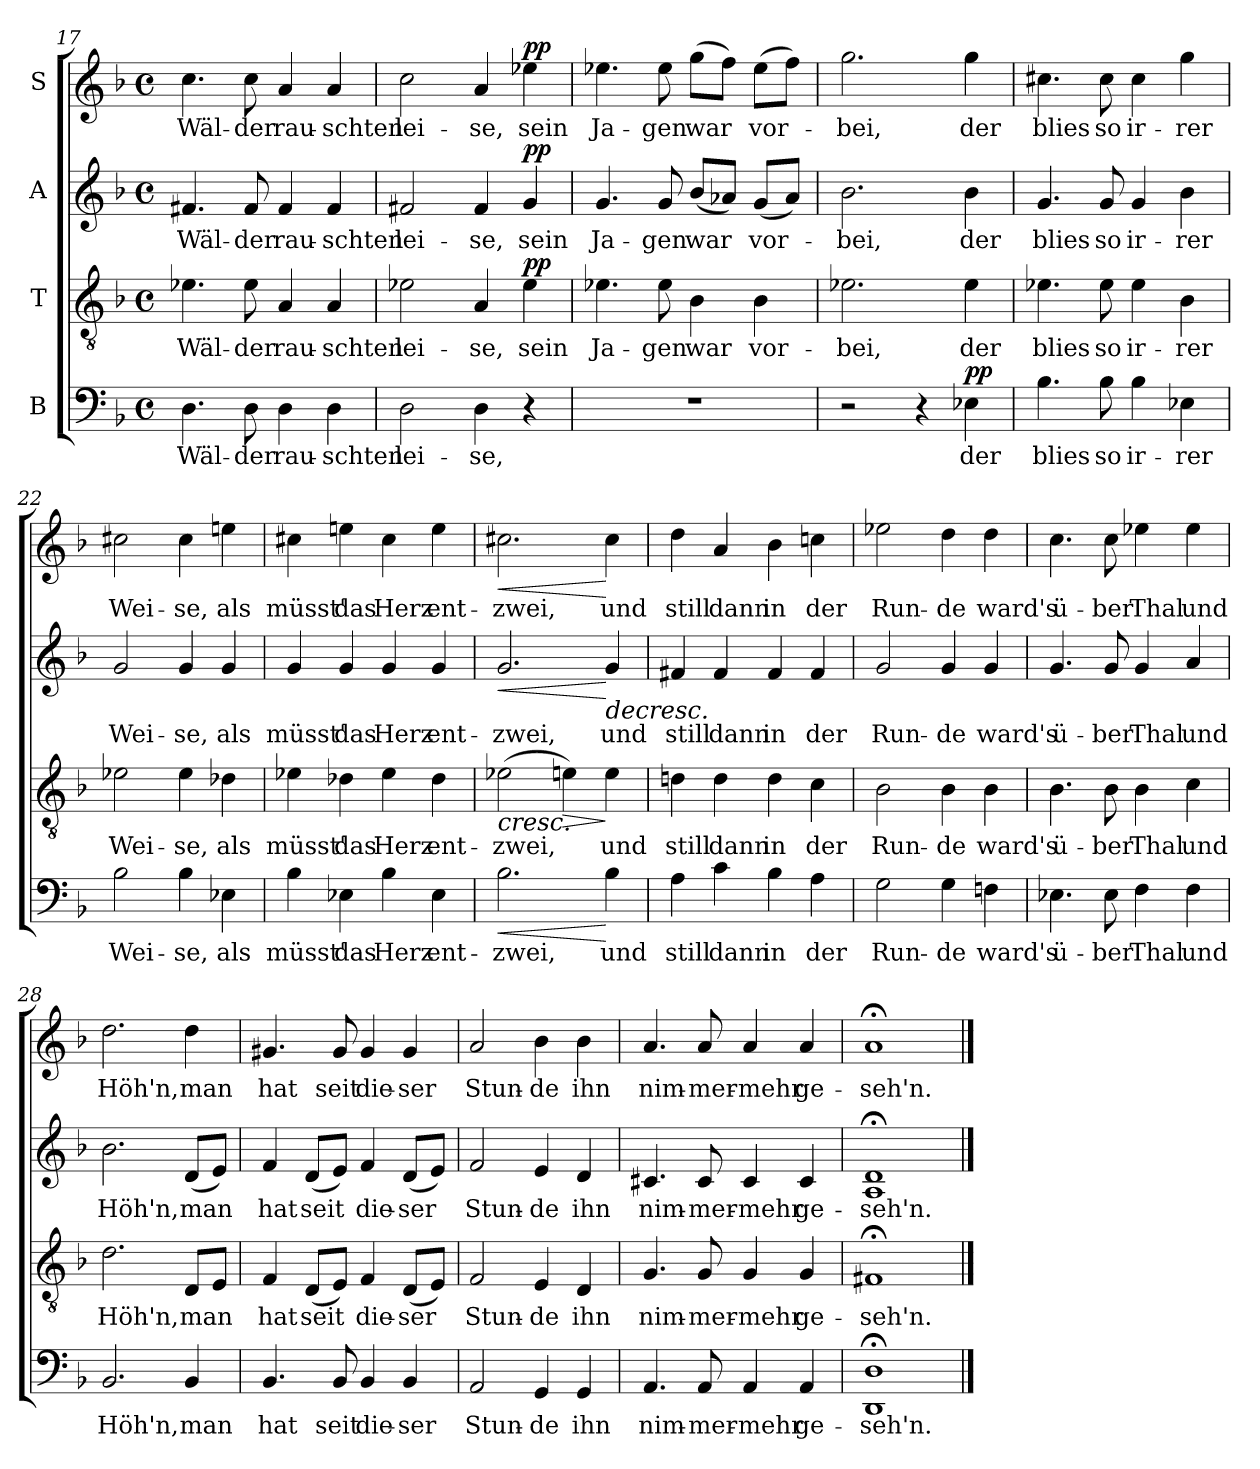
**kern	**text	**dynam	**kern	**text	**dynam	**kern	**text	**dynam	**kern	**text	**dynam
*part4	*part4	*part4	*part3	*part3	*part3	*part2	*part2	*part2	*part1	*part1	*part1
*staff4	*staff4	*staff4	*staff3	*staff3	*staff3	*staff2	*staff2	*staff2	*staff1	*staff1	*staff1
*I"B	*	*	*I"T	*	*	*I"A	*	*	*I"S	*	*
!!LO:PB:g=z
*clefF4	*	*	*clefGv2	*	*	*clefG2	*	*	*clefG2	*	*
*k[b-]	*	*	*k[b-]	*	*	*k[b-]	*	*	*k[b-]	*	*
*F:	*	*	*F:	*	*	*F:	*	*	*F:	*	*
*M4/4	*	*	*M4/4	*	*	*M4/4	*	*	*M4/4	*	*
*met(c)	*	*	*met(c)	*	*	*met(c)	*	*	*met(c)	*	*
=17	=17	=17	=17	=17	=17	=17	=17	=17	=17	=17	=17
!	!LO:LY:b	!	!	!LO:LY:b	!	!	!LO:LY:b	!	!	!LO:LY:b	!
4.D\	Wäl-	.	4.e-X\	Wäl-	.	4.f#X/	Wäl-	.	4.cc\	Wäl-	.
!	!LO:LY:b	!	!	!LO:LY:b	!	!	!LO:LY:b	!	!	!LO:LY:b	!
8D\	-der	.	8e-\	-der	.	8f#/	-der	.	8cc\	-der	.
!	!LO:LY:b	!	!	!LO:LY:b	!	!	!LO:LY:b	!	!	!LO:LY:b	!
4D\	rau-	.	4A/	rau-	.	4f#/	rau-	.	4a/	rau-	.
!	!LO:LY:b	!	!	!LO:LY:b	!	!	!LO:LY:b	!	!	!LO:LY:b	!
4D\	-schten	.	4A/	-schten	.	4f#/	-schten	.	4a/	-schten	.
=18	=18	=18	=18	=18	=18	=18	=18	=18	=18	=18	=18
!	!LO:LY:b	!	!	!LO:LY:b	!	!	!LO:LY:b	!	!	!LO:LY:b	!
2D\	lei-	.	2e-X\	lei-	.	2f#X/	lei-	.	2cc\	lei-	.
!	!LO:LY:b	!	!	!LO:LY:b	!	!	!LO:LY:b	!	!	!LO:LY:b	!
4D\	-se,	.	4A/	-se,	.	4f#/	-se,	.	4a/	-se,	.
!	!	!	!	!LO:LY:b	!LO:DY:b	!	!LO:LY:b	!LO:DY:b	!	!LO:LY:b	!LO:DY:b
4r	.	.	4e-\	sein	pp	4g/	sein	pp	4ee-X\	sein	pp
=19	=19	=19	=19	=19	=19	=19	=19	=19	=19	=19	=19
!	!	!	!	!LO:LY:b	!	!	!LO:LY:b	!	!	!LO:LY:b	!
1r	.	.	4.e-X\	Ja-	.	4.g/	Ja-	.	4.ee-X\	Ja-	.
!	!	!	!	!LO:LY:b	!	!	!LO:LY:b	!	!	!LO:LY:b	!
.	.	.	8e-\	-gen	.	8g/	-gen	.	8ee-\	-gen	.
!	!	!	!	!LO:LY:b	!	!	!LO:LY:b	!	!	!LO:LY:b	!
.	.	.	4B-\	war	.	(<8b-/L	war	.	(>8gg\L	war	.
.	.	.	.	.	.	8a-X/J)	.	.	8ff\J)	.	.
!	!	!	!	!LO:LY:b	!	!	!LO:LY:b	!	!	!LO:LY:b	!
.	.	.	4B-\	vor-	.	(<8g/L	vor-	.	(>8ee-\L	vor-	.
.	.	.	.	.	.	8a-/J)	.	.	8ff\J)	.	.
=20	=20	=20	=20	=20	=20	=20	=20	=20	=20	=20	=20
!	!	!	!	!LO:LY:b	!	!	!LO:LY:b	!	!	!LO:LY:b	!
2r	.	.	2.e-X\	-bei,	.	2.b-\	-bei,	.	2.gg\	-bei,	.
4r	.	.	.	.	.	.	.	.	.	.	.
!	!LO:LY:b	!LO:DY:b	!	!LO:LY:b	!	!	!LO:LY:b	!	!	!LO:LY:b	!
4E-X\	der	pp	4e-\	der	.	4b-\	der	.	4gg\	der	.
=21	=21	=21	=21	=21	=21	=21	=21	=21	=21	=21	=21
!	!LO:LY:b	!	!	!LO:LY:b	!	!	!LO:LY:b	!	!	!LO:LY:b	!
4.B-\	blies	.	4.e-X\	blies	.	4.g/	blies	.	4.cc#X\	blies	.
!	!LO:LY:b	!	!	!LO:LY:b	!	!	!LO:LY:b	!	!	!LO:LY:b	!
8B-\	so	.	8e-\	so	.	8g/	so	.	8cc#\	so	.
!	!LO:LY:b	!	!	!LO:LY:b	!	!	!LO:LY:b	!	!	!LO:LY:b	!
4B-\	ir-	.	4e-\	ir-	.	4g/	ir-	.	4cc#\	ir-	.
!	!LO:LY:b	!	!	!LO:LY:b	!	!	!LO:LY:b	!	!	!LO:LY:b	!
4E-X\	-rer	.	4B-\	-rer	.	4b-\	-rer	.	4gg\	-rer	.
!!LO:LB:g=z
=22	=22	=22	=22	=22	=22	=22	=22	=22	=22	=22	=22
!	!LO:LY:b	!	!	!LO:LY:b	!	!	!LO:LY:b	!	!	!LO:LY:b	!
2B-\	Wei-	.	2e-X\	Wei-	.	2g/	Wei-	.	2cc#X\	Wei-	.
!	!LO:LY:b	!	!	!LO:LY:b	!	!	!LO:LY:b	!	!	!LO:LY:b	!
4B-\	-se,	.	4e-\	-se,	.	4g/	-se,	.	4cc#\	-se,	.
!	!LO:LY:b	!	!	!LO:LY:b	!	!	!LO:LY:b	!	!	!LO:LY:b	!
4E-X\	als	.	4d-X\	als	.	4g/	als	.	4een\	als	.
=23	=23	=23	=23	=23	=23	=23	=23	=23	=23	=23	=23
!	!LO:LY:b	!	!	!LO:LY:b	!	!	!LO:LY:b	!	!	!LO:LY:b	!
4B-\	müsst'	.	4e-X\	müsst'	.	4g/	müsst'	.	4cc#X\	müsst'	.
!	!LO:LY:b	!	!	!LO:LY:b	!	!	!LO:LY:b	!	!	!LO:LY:b	!
4E-X\	das	.	4d-X\	das	.	4g/	das	.	4een\	das	.
!	!LO:LY:b	!	!	!LO:LY:b	!	!	!LO:LY:b	!	!	!LO:LY:b	!
4B-\	Herz	.	4e-\	Herz	.	4g/	Herz	.	4cc#\	Herz	.
!	!LO:LY:b	!	!	!LO:LY:b	!	!	!LO:LY:b	!	!	!LO:LY:b	!
4E-\	ent-	.	4d-\	ent-	.	4g/	ent-	.	4ee\	ent-	.
=24	=24	=24	=24	=24	=24	=24	=24	=24	=24	=24	=24
!	!LO:LY:b	!LO:HP:b	!	!LO:LY:b	!LO:HP:b	!	!LO:LY:b	!LO:HP:b	!	!LO:LY:b	!LO:HP:b
2.B-\	-zwei,	<	(>2e-X\	-zwei,	<	2.g/	-zwei,	<	2.cc#X\	-zwei,	<
!	!	!	!	!	!LO:HP:b	!	!	!	!	!	!
.	.	.	4en\)	.	>	.	.	]	.	.	.
!	!LO:LY:b	!	!	!LO:LY:b	!	!	!LO:LY:b	!LO:HP:n=1:b	!	!LO:LY:b	!
4B-\	und	[	4e\	und	] [	4g/	und	[ >	4cc#\	und	] [ ]
=25	=25	=25	=25	=25	=25	=25	=25	=25	=25	=25	=25
!	!LO:LY:b	!	!	!LO:LY:b	!	!	!LO:LY:b	!	!	!LO:LY:b	!
4A\	still	.	4dn\	still	.	4f#X/	still	.	4dd\	still	.
!	!LO:LY:b	!	!	!LO:LY:b	!	!	!LO:LY:b	!	!	!LO:LY:b	!
4c\	dann	.	4d\	dann	.	4f#/	dann	.	4a/	dann	.
!	!LO:LY:b	!	!	!LO:LY:b	!	!	!LO:LY:b	!	!	!LO:LY:b	!
4B-\	in	.	4d\	in	.	4f#/	in	.	4b-\	in	.
!	!LO:LY:b	!	!	!LO:LY:b	!	!	!LO:LY:b	!	!	!LO:LY:b	!
4A\	der	.	4c\	der	.	4f#/	der	.	4ccn\	der	.
=26	=26	=26	=26	=26	=26	=26	=26	=26	=26	=26	=26
!	!LO:LY:b	!	!	!LO:LY:b	!	!	!LO:LY:b	!	!	!LO:LY:b	!
2G\	Run-	.	2B-\	Run-	.	2g/	Run-	.	2ee-X\	Run-	.
!	!LO:LY:b	!	!	!LO:LY:b	!	!	!LO:LY:b	!	!	!LO:LY:b	!
4G\	-de	.	4B-\	-de	.	4g/	-de	.	4dd\	-de	.
!	!LO:LY:b	!	!	!LO:LY:b	!	!	!LO:LY:b	!	!	!LO:LY:b	!
4Fn\	ward's	.	4B-\	ward's	.	4g/	ward's	.	4dd\	ward's	.
!!LO:PB:g=z
=27	=27	=27	=27	=27	=27	=27	=27	=27	=27	=27	=27
!	!LO:LY:b	!	!	!LO:LY:b	!	!	!LO:LY:b	!	!	!LO:LY:b	!
4.E-X\	ü-	.	4.B-\	ü-	.	4.g/	ü-	.	4.cc\	ü-	.
!	!LO:LY:b	!	!	!LO:LY:b	!	!	!LO:LY:b	!	!	!LO:LY:b	!
8E-\	-ber	.	8B-\	-ber	.	8g/	-ber	.	8cc\	-ber	.
!	!LO:LY:b	!	!	!LO:LY:b	!	!	!LO:LY:b	!	!	!LO:LY:b	!
4F\	Thal	.	4B-\	Thal	.	4g/	Thal	.	4ee-X\	Thal	.
!	!LO:LY:b	!	!	!LO:LY:b	!	!	!LO:LY:b	!	!	!LO:LY:b	!
4F\	und	.	4c\	und	.	4a/	und	.	4ee-\	und	.
=28	=28	=28	=28	=28	=28	=28	=28	=28	=28	=28	=28
!	!LO:LY:b	!	!	!LO:LY:b	!	!	!LO:LY:b	!	!	!LO:LY:b	!
2.BB-/	Höh'n,	.	2.d\	Höh'n,	.	2.b-\	Höh'n,	.	2.dd\	Höh'n,	.
!	!LO:LY:b	!	!	!LO:LY:b	!	!	!LO:LY:b	!	!	!LO:LY:b	!
4BB-/	man	.	8D/L	man	.	(<8d/L	man	.	4dd\	man	.
.	.	.	8E/J	.	.	8e/J)	.	.	.	.	.
=29	=29	=29	=29	=29	=29	=29	=29	=29	=29	=29	=29
!	!LO:LY:b	!	!	!LO:LY:b	!	!	!LO:LY:b	!	!	!LO:LY:b	!
4.BB-/	hat	.	4F/	hat	.	4f/	hat	.	4.g#X/	hat	.
!	!	!	!	!LO:LY:b	!	!	!LO:LY:b	!	!	!	!
.	.	.	(<8D/L	seit	.	(<8d/L	seit	.	.	.	.
!	!LO:LY:b	!	!	!	!	!	!	!	!	!LO:LY:b	!
8BB-/	seit	.	8E/J)	.	.	8e/J)	.	.	8g#/	seit	.
!	!LO:LY:b	!	!	!LO:LY:b	!	!	!LO:LY:b	!	!	!LO:LY:b	!
4BB-/	die-	.	4F/	die-	.	4f/	die-	.	4g#/	die-	.
!	!LO:LY:b	!	!	!LO:LY:b	!	!	!LO:LY:b	!	!	!LO:LY:b	!
4BB-/	-ser	.	(<8D/L	-ser	.	(<8d/L	-ser	.	4g#/	-ser	.
.	.	.	8E/J)	.	.	8e/J)	.	.	.	.	.
=30	=30	=30	=30	=30	=30	=30	=30	=30	=30	=30	=30
!	!LO:LY:b	!	!	!LO:LY:b	!	!	!LO:LY:b	!	!	!LO:LY:b	!
2AA/	Stun-	.	2F/	Stun-	.	2f/	Stun-	.	2a/	Stun-	.
!	!LO:LY:b	!	!	!LO:LY:b	!	!	!LO:LY:b	!	!	!LO:LY:b	!
4GG/	-de	.	4E/	-de	.	4e/	-de	.	4b-\	-de	.
!	!LO:LY:b	!	!	!LO:LY:b	!	!	!LO:LY:b	!	!	!LO:LY:b	!
4GG/	ihn	.	4D/	ihn	.	4d/	ihn	.	4b-\	ihn	.
=31	=31	=31	=31	=31	=31	=31	=31	=31	=31	=31	=31
!	!LO:LY:b	!	!	!LO:LY:b	!	!	!LO:LY:b	!	!	!LO:LY:b	!
4.AA/	nim-	.	4.G/	nim-	.	4.c#X/	nim-	.	4.a/	nim-	.
!	!LO:LY:b	!	!	!LO:LY:b	!	!	!LO:LY:b	!	!	!LO:LY:b	!
8AA/	-mer-	.	8G/	-mer-	.	8c#/	-mer-	.	8a/	-mer-	.
!	!LO:LY:b	!	!	!LO:LY:b	!	!	!LO:LY:b	!	!	!LO:LY:b	!
4AA/	-mehr	.	4G/	-mehr	.	4c#/	-mehr	.	4a/	-mehr	.
!	!LO:LY:b	!	!	!LO:LY:b	!	!	!LO:LY:b	!	!	!LO:LY:b	!
4AA/	ge-	.	4G/	ge-	.	4c#/	ge-	.	4a/	ge-	.
=32	=32	=32	=32	=32	=32	=32	=32	=32	=32	=32	=32
!	!LO:LY:b	!	!	!LO:LY:b	!	!	!LO:LY:b	!	!	!LO:LY:b	!
1DD;< 1D;<	-seh'n.	.	1F#X;<	-seh'n.	.	1A;< 1d;<	-seh'n.	.	1a;<	-seh'n.	.
==	==	==	==	==	==	==	==	==	==	==	==
*-	*-	*-	*-	*-	*-	*-	*-	*-	*-	*-	*-
